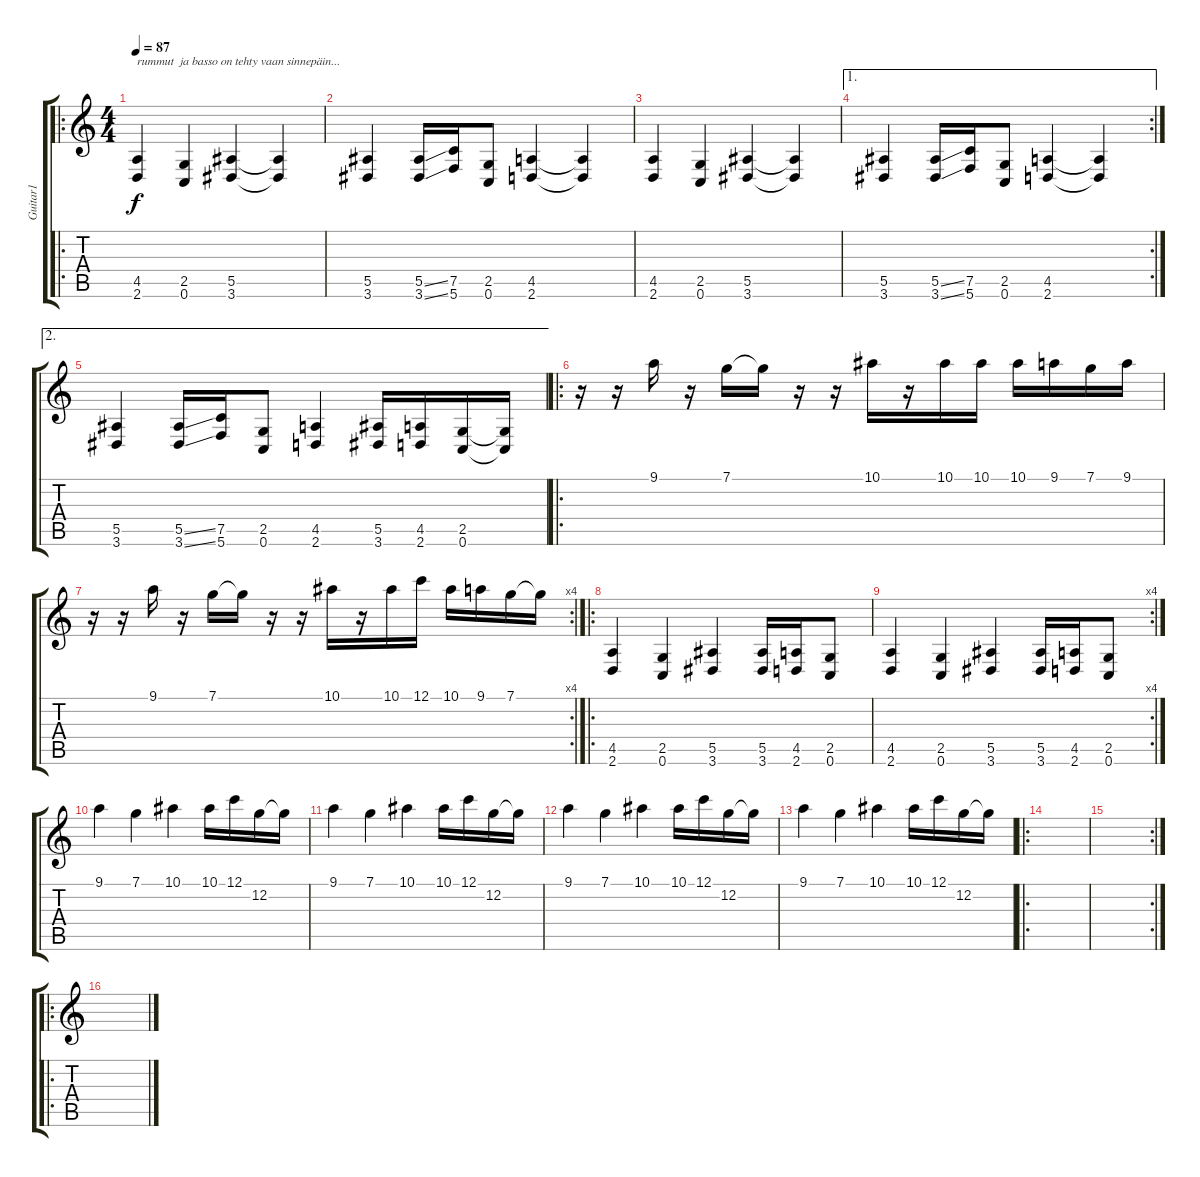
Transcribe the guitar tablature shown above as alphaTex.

\track ("Guitar1" "Guitar1") {instrument overdrivenguitar}
\staff {score tabs}
\tuning (C4 G3 Eb3 Bb2 F2 C2) {hide}
\ro
\ts (4 4)
\tempo 87
\clef g2
\ks c
(4.5 2.6).4{txt "rummut  ja basso on tehty vaan sinnepäin..." dy f instrument overdrivenguitar} (2.5 0.6).4 (5.5 3.6).4 (5.5{t} 3.6{t}).4 |
(5.5 3.6).4 (5.5{ss} 3.6{ss}).16 (7.5 5.6).16 (2.5 0.6).8 (4.5 2.6).4 (4.5{t} 2.6{t}).4 |
(4.5 2.6).4 (2.5 0.6).4 (5.5 3.6).4 (5.5{t} 3.6{t}).4 |
\ae 1
\rc 2
(5.5 3.6).4 (5.5{ss} 3.6{ss}).16 (7.5 5.6).16 (2.5 0.6).8 (4.5 2.6).4 (4.5{t} 2.6{t}).4 |
\ae 2
(5.5 3.6).4 (5.5{ss} 3.6{ss}).16 (7.5 5.6).16 (2.5 0.6).8 (4.5 2.6).4 (5.5 3.6).16 (4.5 2.6).16 (2.5 0.6).16 (2.5{t} 0.6{t}).16 |
\ro
r.16 r.16 9.1.16 r.16 7.1.16 7.1{t}.16 r.16 r.16 10.1.16 r.16 10.1.16 10.1.16 10.1.16 9.1.16 7.1.16 9.1.16 |
\rc 4
r.16 r.16 9.1.16 r.16 7.1.16 7.1{t}.16 r.16 r.16 10.1.16 r.16 10.1.16 12.1.16 10.1.16 9.1.16 7.1.16 7.1{t}.16 |
\ro
(4.5 2.6).4 (2.5 0.6).4 (5.5 3.6).4 (5.5 3.6).16 (4.5 2.6).16 (2.5 0.6).8 |
\rc 4
(4.5 2.6).4 (2.5 0.6).4 (5.5 3.6).4 (5.5 3.6).16 (4.5 2.6).16 (2.5 0.6).8 |
9.1.4{volume 12} 7.1.4 10.1.4 10.1.16 12.1.16 12.2.16 12.2{t}.16 |
9.1.4 7.1.4 10.1.4 10.1.16 12.1.16 12.2.16 12.2{t}.16 |
9.1.4 7.1.4 10.1.4 10.1.16 12.1.16 12.2.16 12.2{t}.16 |
9.1.4 7.1.4 10.1.4 10.1.16 12.1.16 12.2.16 12.2{t}.16 |
\ro
|
\rc 2
|
\ro
